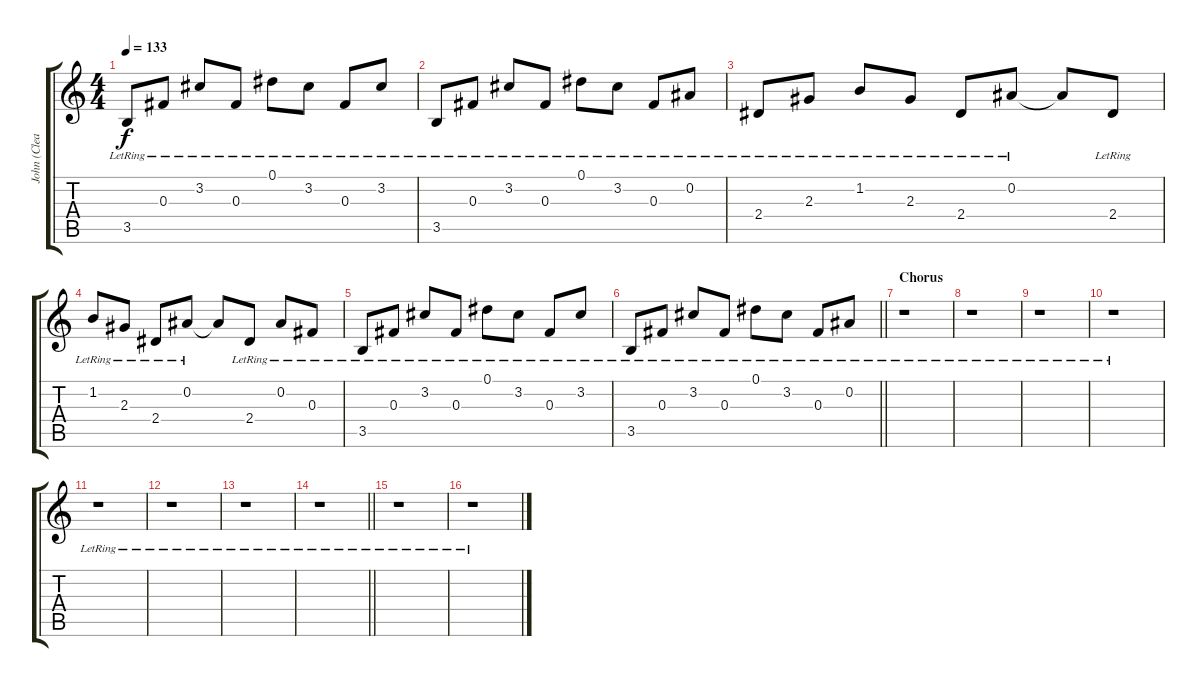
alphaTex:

\track ("John (Clean)" "John (Clea") {instrument electricguitarclean}
\staff {score tabs}
\tuning (Eb4 Bb3 Gb3 Db3 Ab2 Eb2) {hide}
\ts (4 4)
\tempo 133
\clef g2
\ks c
3.5{lr}.8{dy f} 0.3{lr}.8 3.2{lr}.8 0.3{lr}.8 0.1{lr}.8 3.2{lr}.8 0.3{lr}.8 3.2{lr}.8 |
3.5{lr}.8 0.3{lr}.8 3.2{lr}.8 0.3{lr}.8 0.1{lr}.8 3.2{lr}.8 0.3{lr}.8 0.2{lr}.8 |
2.4{lr}.8 2.3{lr}.8 1.2{lr}.8 2.3{lr}.8 2.4{lr}.8 0.2{lr}.8 0.2{t}.8 2.4{lr}.8 |
1.2{lr}.8 2.3{lr}.8 2.4{lr}.8 0.2{lr}.8 0.2{t}.8 2.4{lr}.8 0.2{lr}.8 0.3{lr}.8 |
3.5{lr}.8 0.3{lr}.8 3.2{lr}.8 0.3{lr}.8 0.1{lr}.8 3.2{lr}.8 0.3{lr}.8 3.2{lr}.8 |
\barLineRight lightlight
3.5{lr}.8 0.3{lr}.8 3.2{lr}.8 0.3{lr}.8 0.1{lr}.8 3.2{lr}.8 0.3{lr}.8 0.2{lr}.8 |
\section ("" "Chorus")
r.1 |
r.1 |
r.1 |
r.1 |
r.1 |
r.1 |
r.1 |
\barLineRight lightlight
r.1 |
\section ("" "")
r.1 |
r.1
